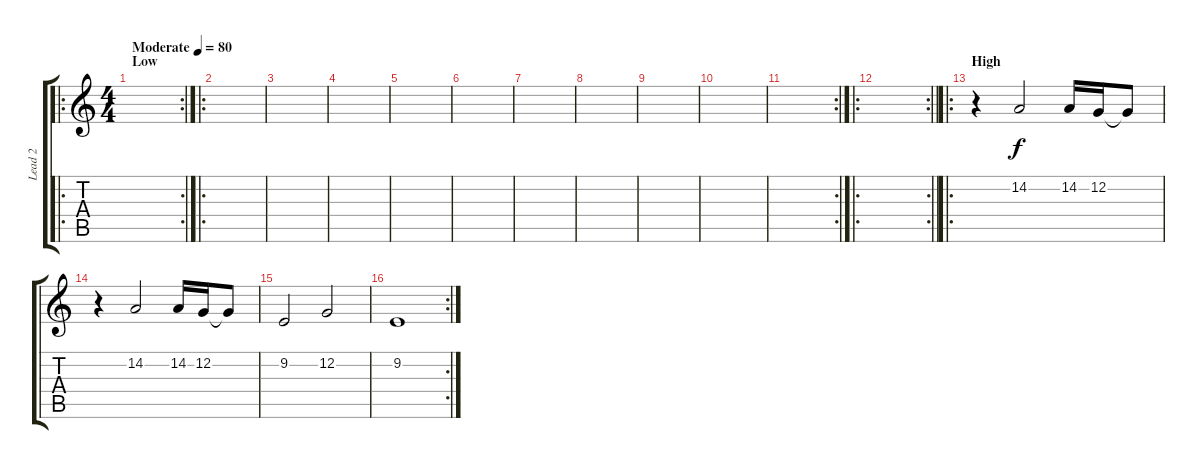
\track ("Lead 2" "Lead 2") {instrument lead2sawtooth}
\staff {score tabs}
\tuning (C4 G3 Eb3 Bb2 F2 C2) {hide}
\ro
\rc 2
\ts (4 4)
\section ("" "Low")
\tempo (80 "Moderate")
\clef g2
\ks c
|
\ro
|
|
|
|
|
|
|
|
|
\rc 2
|
\ro
\rc 2
\barLineRight lightlight
|
\ro
\section ("" "High")
r.4 14.2.2 14.2.16 12.2.16 12.2{t}.8 |
r.4 14.2.2 14.2.16 12.2.16 12.2{t}.8 |
9.2.2 12.2.2 |
\rc 2
9.2.1
